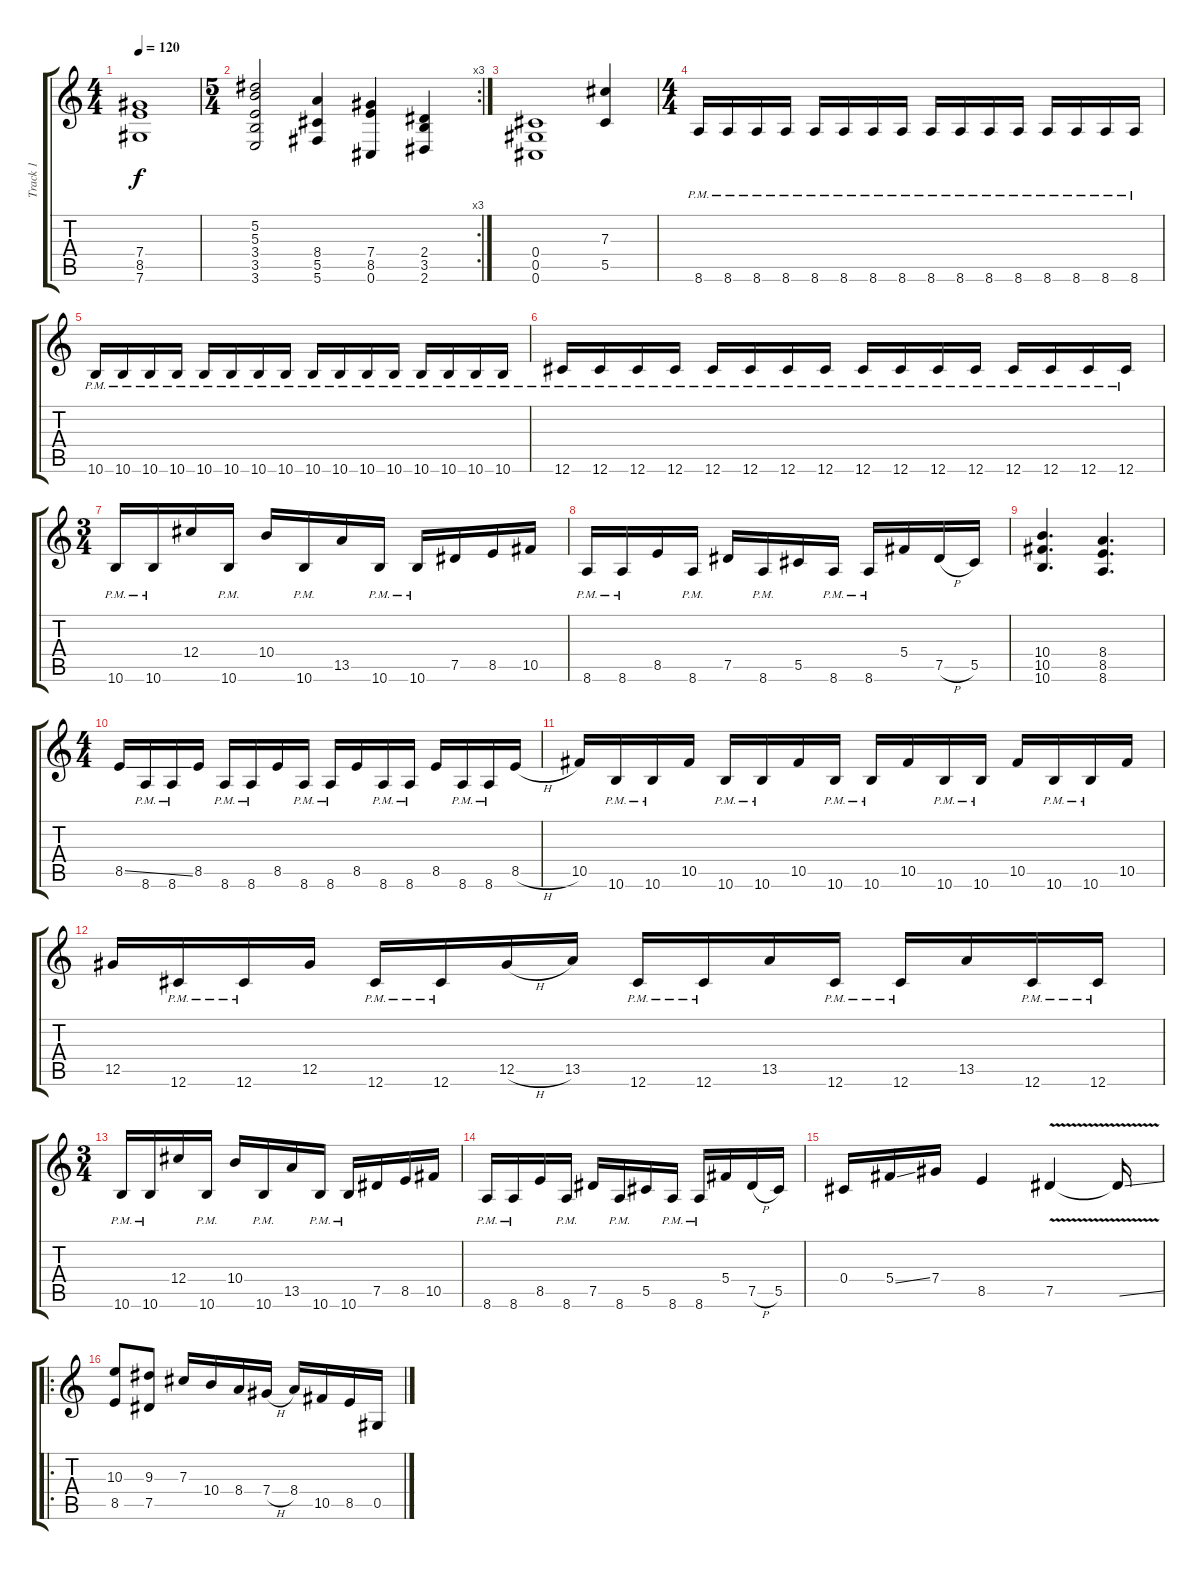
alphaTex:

\track ("Track 1" "Track 1") {instrument distortionguitar}
\staff {score tabs}
\tuning (Eb4 Bb3 Gb3 Db3 Ab2 Db2) {hide}
\ts (4 4)
\tempo 120
\clef g2
\ks c
(7.4 8.5 7.6).1{dy f} |
\rc 3
\ts (5 4)
(5.2 5.3 3.4 3.5 3.6).2 (8.4 5.5 5.6).4 (7.4 8.5 0.6).4 (2.4 3.5 2.6).4 |
(0.4 0.5 0.6).1 (7.3 5.5).4 |
\ts (4 4)
8.6{pm}.16 8.6{pm}.16 8.6{pm}.16 8.6{pm}.16 8.6{pm}.16 8.6{pm}.16 8.6{pm}.16 8.6{pm}.16 8.6{pm}.16 8.6{pm}.16 8.6{pm}.16 8.6{pm}.16 8.6{pm}.16 8.6{pm}.16 8.6{pm}.16 8.6{pm}.16 |
10.6{pm}.16 10.6{pm}.16 10.6{pm}.16 10.6{pm}.16 10.6{pm}.16 10.6{pm}.16 10.6{pm}.16 10.6{pm}.16 10.6{pm}.16 10.6{pm}.16 10.6{pm}.16 10.6{pm}.16 10.6{pm}.16 10.6{pm}.16 10.6{pm}.16 10.6{pm}.16 |
12.6{pm}.16 12.6{pm}.16 12.6{pm}.16 12.6{pm}.16 12.6{pm}.16 12.6{pm}.16 12.6{pm}.16 12.6{pm}.16 12.6{pm}.16 12.6{pm}.16 12.6{pm}.16 12.6{pm}.16 12.6{pm}.16 12.6{pm}.16 12.6{pm}.16 12.6{pm}.16 |
\ts (3 4)
10.6{pm}.16 10.6{pm}.16 12.4.16 10.6{pm}.16 10.4.16 10.6{pm}.16 13.5.16 10.6{pm}.16 10.6{pm}.16 7.5.16 8.5.16 10.5.16 |
8.6{pm}.16 8.6{pm}.16 8.5.16 8.6{pm}.16 7.5.16 8.6{pm}.16 5.5.16 8.6{pm}.16 8.6{pm}.16 5.4.16 7.5{h}.16 5.5.16 |
(10.4 10.5 10.6).4{d} (8.4 8.5 8.6).4{d} |
\ts (4 4)
8.5{ss}.16 8.6{pm}.16 8.6{pm}.16 8.5.16 8.6{pm}.16 8.6{pm}.16 8.5.16 8.6{pm}.16 8.6{pm}.16 8.5.16 8.6{pm}.16 8.6{pm}.16 8.5.16 8.6{pm}.16 8.6{pm}.16 8.5{h}.16 |
10.5.16 10.6{pm}.16 10.6{pm}.16 10.5.16 10.6{pm}.16 10.6{pm}.16 10.5.16 10.6{pm}.16 10.6{pm}.16 10.5.16 10.6{pm}.16 10.6{pm}.16 10.5.16 10.6{pm}.16 10.6{pm}.16 10.5.16 |
12.5.16 12.6{pm}.16 12.6{pm}.16 12.5.16 12.6{pm}.16 12.6{pm}.16 12.5{h}.16 13.5.16 12.6{pm}.16 12.6{pm}.16 13.5.16 12.6{pm}.16 12.6{pm}.16 13.5.16 12.6{pm}.16 12.6{pm}.16 |
\ts (3 4)
10.6{pm}.16 10.6{pm}.16 12.4.16 10.6{pm}.16 10.4.16 10.6{pm}.16 13.5.16 10.6{pm}.16 10.6{pm}.16 7.5.16 8.5.16 10.5.16 |
8.6{pm}.16 8.6{pm}.16 8.5.16 8.6{pm}.16 7.5.16 8.6{pm}.16 5.5.16 8.6{pm}.16 8.6{pm}.16 5.4.16 7.5{h}.16 5.5.16 |
0.4.16 5.4{ss}.16 7.4.16 8.5.4 7.5{v}.4 7.5{ss t}.16 |
\ro
(10.3 8.5).8 (9.3 7.5).8 7.3.16 10.4.16 8.4.16 7.4{h}.16 8.4.16 10.5.16 8.5.16 0.5.16
